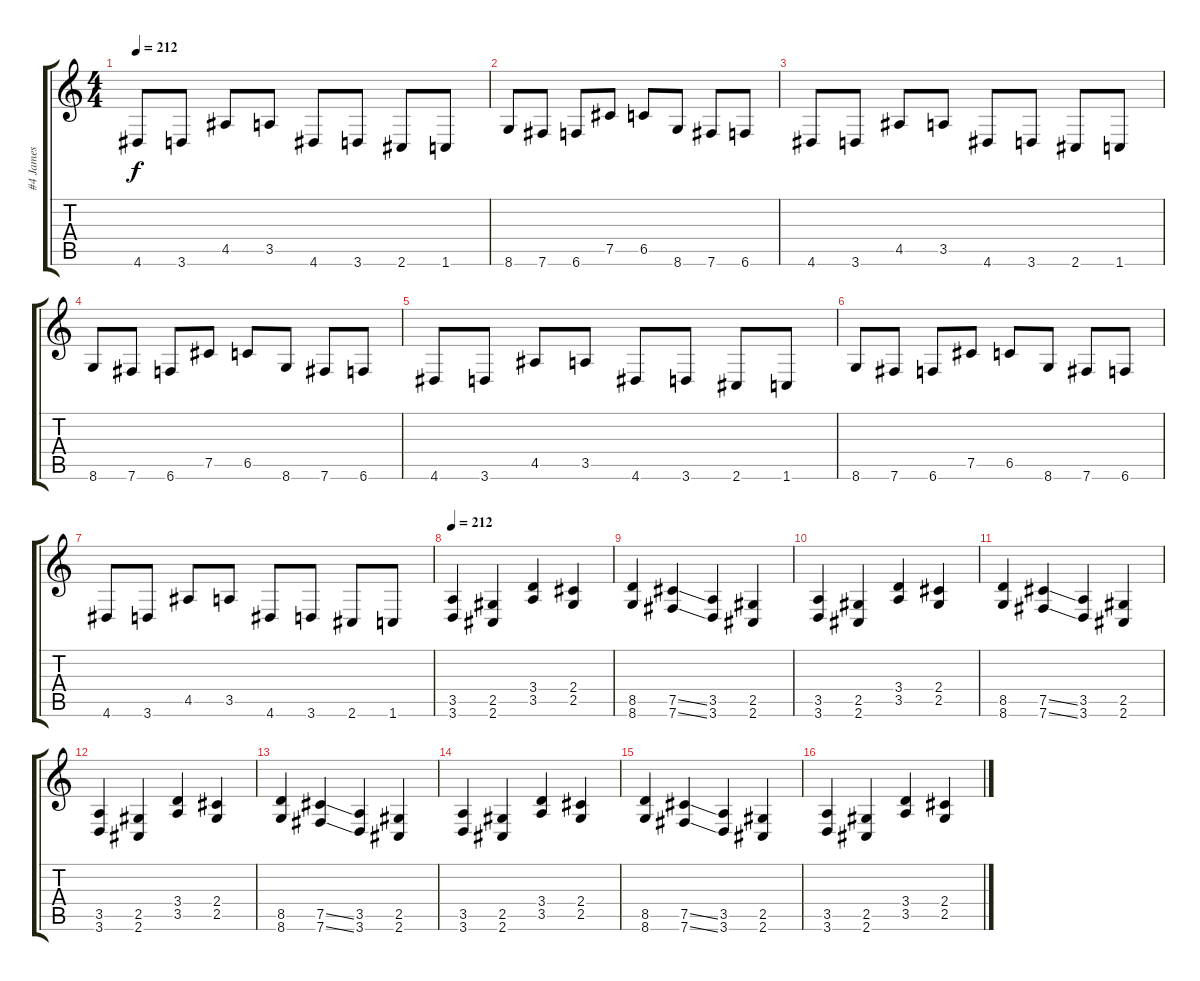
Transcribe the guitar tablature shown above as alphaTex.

\track ("#4 James" "#4 James") {instrument overdrivenguitar}
\staff {score tabs}
\tuning (E4 B3 G3 B2 Gb2 B1) {hide}
\ts (4 4)
\tempo 212
\clef g2
\ks c
4.6.8{dy f} 3.6.8 4.5.8 3.5.8 4.6.8 3.6.8 2.6.8 1.6.8 |
8.6.8 7.6.8 6.6.8 7.5.8 6.5.8 8.6.8 7.6.8 6.6.8 |
4.6.8 3.6.8 4.5.8 3.5.8 4.6.8 3.6.8 2.6.8 1.6.8 |
8.6.8 7.6.8 6.6.8 7.5.8 6.5.8 8.6.8 7.6.8 6.6.8 |
4.6.8 3.6.8 4.5.8 3.5.8 4.6.8 3.6.8 2.6.8 1.6.8 |
8.6.8 7.6.8 6.6.8 7.5.8 6.5.8 8.6.8 7.6.8 6.6.8 |
4.6.8 3.6.8 4.5.8 3.5.8 4.6.8 3.6.8 2.6.8 1.6.8 |
\tempo 212
(3.5 3.6).4 (2.5 2.6).4 (3.4 3.5).4 (2.4 2.5).4 |
(8.5 8.6).4 (7.5{ss} 7.6{ss}).4 (3.5 3.6).4 (2.5 2.6).4 |
(3.5 3.6).4 (2.5 2.6).4 (3.4 3.5).4 (2.4 2.5).4 |
(8.5 8.6).4 (7.5{ss} 7.6{ss}).4 (3.5 3.6).4 (2.5 2.6).4 |
(3.5 3.6).4 (2.5 2.6).4 (3.4 3.5).4 (2.4 2.5).4 |
(8.5 8.6).4 (7.5{ss} 7.6{ss}).4 (3.5 3.6).4 (2.5 2.6).4 |
(3.5 3.6).4 (2.5 2.6).4 (3.4 3.5).4 (2.4 2.5).4 |
(8.5 8.6).4 (7.5{ss} 7.6{ss}).4 (3.5 3.6).4 (2.5 2.6).4 |
(3.5 3.6).4 (2.5 2.6).4 (3.4 3.5).4 (2.4 2.5).4
